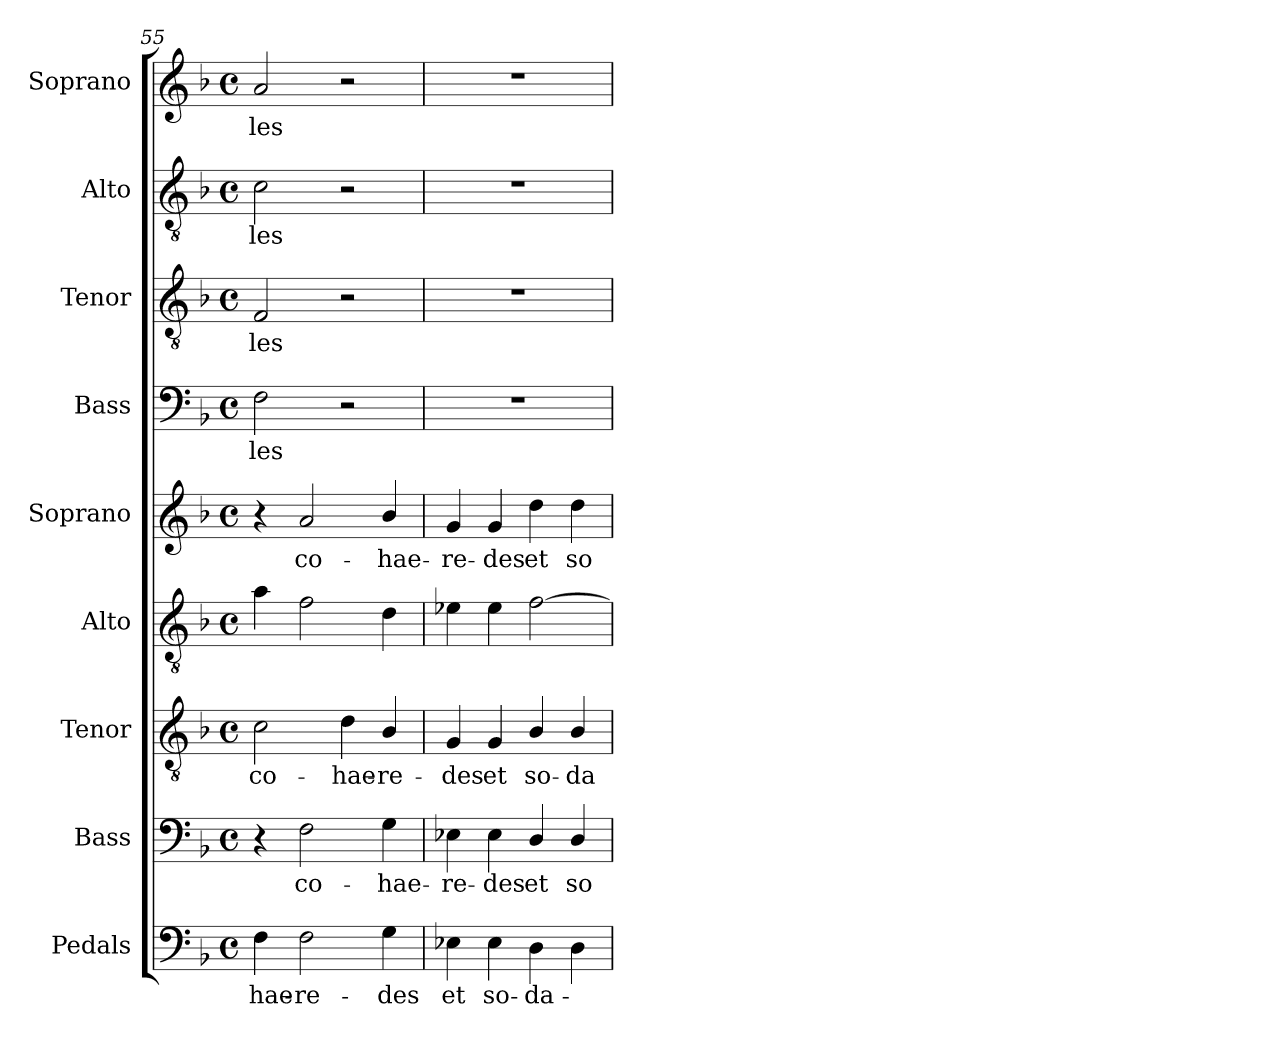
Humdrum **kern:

**kern	**text	**kern	**text	**kern	**text	**kern	**kern	**text	**kern	**text	**kern	**text	**kern	**text	**kern	**text
*part9	*part9	*part8	*part8	*part7	*part7	*part6	*part5	*part5	*part4	*part4	*part3	*part3	*part2	*part2	*part1	*part1
*staff9	*staff9	*staff8	*staff8	*staff7	*staff7	*staff6	*staff5	*staff5	*staff4	*staff4	*staff3	*staff3	*staff2	*staff2	*staff1	*staff1
*I"Pedals	*	*I"Bass	*	*I"Tenor	*	*I"Alto	*I"Soprano	*	*I"Bass	*	*I"Tenor	*	*I"Alto	*	*I"Soprano	*
*I'Ped.	*	*I'B.	*	*I'T.	*	*I'A.	*I'S.	*	*I'B.	*	*I'T.	*	*I'A.	*	*I'S.	*
*clefF4	*	*clefF4	*	*clefGv2	*	*clefGv2	*clefG2	*	*clefF4	*	*clefGv2	*	*clefGv2	*	*clefG2	*
*	*	*	*	*ITrd7c12	*	*ITrd7c12	*	*	*	*	*ITrd7c12	*	*ITrd7c12	*	*	*
*k[b-]	*	*k[b-]	*	*k[b-]	*	*k[b-]	*k[b-]	*	*k[b-]	*	*k[b-]	*	*k[b-]	*	*k[b-]	*
*F:	*	*F:	*	*F:	*	*F:	*F:	*	*F:	*	*F:	*	*F:	*	*F:	*
*M4/4	*	*M4/4	*	*M4/4	*	*M4/4	*M4/4	*	*M4/4	*	*M4/4	*	*M4/4	*	*M4/4	*
*met(c)	*	*met(c)	*	*met(c)	*	*met(c)	*met(c)	*	*met(c)	*	*met(c)	*	*met(c)	*	*met(c)	*
=55	=55	=55	=55	=55	=55	=55	=55	=55	=55	=55	=55	=55	=55	=55	=55	=55
!	!LO:LY:a:color=#000000	!	!	!	!	!	!	!	!	!	!	!	!	!	!	!
!	!	!	!	!	!LO:LY:b:color=#000000	!	!	!	!	!	!	!	!	!	!	!
!	!	!	!	!	!	!	!	!	!	!LO:LY:b:color=#000000	!	!	!	!	!	!
!	!	!	!	!	!	!	!	!	!	!	!	!LO:LY:b:color=#000000	!	!	!	!
!	!	!	!	!	!	!	!	!	!	!	!	!	!	!LO:LY:b:color=#000000	!	!
!	!	!	!	!	!	!	!	!	!	!	!	!	!	!	!	!LO:LY:b:color=#000000
4Fi\	-hae-	4r	.	2Ci\	co-	4Ai\	4r	.	2Fi\	-les	2FFi/	-les	2Ci\	-les	2ai/	-les
!	!LO:LY:a:color=#000000	!	!	!	!	!	!	!	!	!	!	!	!	!	!	!
!	!	!	!LO:LY:b:color=#000000	!	!	!	!	!	!	!	!	!	!	!	!	!
!	!	!	!	!	!	!	!	!LO:LY:b:color=#000000	!	!	!	!	!	!	!	!
2Fi\	-re-	2Fi\	co-	.	.	2Fi\	2ai/	co-	.	.	.	.	.	.	.	.
!	!	!	!	!	!LO:LY:b:color=#000000	!	!	!	!	!	!	!	!	!	!	!
.	.	.	.	4Di\	-hae-	.	.	.	2r	.	2r	.	2r	.	2r	.
!	!LO:LY:a:color=#000000	!	!	!	!	!	!	!	!	!	!	!	!	!	!	!
!	!	!	!LO:LY:b:color=#000000	!	!	!	!	!	!	!	!	!	!	!	!	!
!	!	!	!	!	!LO:LY:b:color=#000000	!	!	!	!	!	!	!	!	!	!	!
!	!	!	!	!	!	!	!	!LO:LY:b:color=#000000	!	!	!	!	!	!	!	!
4Gi\	-des	4Gi\	-hae-	4BB-i/	-re-	4Di\	4b-i/	-hae-	.	.	.	.	.	.	.	.
=56	=56	=56	=56	=56	=56	=56	=56	=56	=56	=56	=56	=56	=56	=56	=56	=56
!	!LO:LY:a:color=#000000	!	!	!	!	!	!	!	!	!	!	!	!	!	!	!
!	!	!	!LO:LY:b:color=#000000	!	!	!	!	!	!	!	!	!	!	!	!	!
!	!	!	!	!	!LO:LY:b:color=#000000	!	!	!	!	!	!	!	!	!	!	!
!	!	!	!	!	!	!	!	!LO:LY:b:color=#000000	!	!	!	!	!	!	!	!
4E-Xi\	et	4E-Xi\	-re-	4GGi/	-des	4E-Xi\	4gi/	-re-	1r	.	1r	.	1r	.	1r	.
!	!LO:LY:a:color=#000000	!	!	!	!	!	!	!	!	!	!	!	!	!	!	!
!	!	!	!LO:LY:b:color=#000000	!	!	!	!	!	!	!	!	!	!	!	!	!
!	!	!	!	!	!LO:LY:b:color=#000000	!	!	!	!	!	!	!	!	!	!	!
!	!	!	!	!	!	!	!	!LO:LY:b:color=#000000	!	!	!	!	!	!	!	!
4E-i\	so-	4E-i\	-des	4GGi/	et	4E-i\	4gi/	-des	.	.	.	.	.	.	.	.
!	!LO:LY:a:color=#000000	!	!	!	!	!	!	!	!	!	!	!	!	!	!	!
!	!	!	!LO:LY:b:color=#000000	!	!	!	!	!	!	!	!	!	!	!	!	!
!	!	!	!	!	!LO:LY:b:color=#000000	!	!	!	!	!	!	!	!	!	!	!
!	!	!	!	!	!	!	!	!LO:LY:b:color=#000000	!	!	!	!	!	!	!	!
4Di\	-da-	4Di/	et	4BB-i/	so-	[2Fi\	4ddi\	et	.	.	.	.	.	.	.	.
!	!	!	!LO:LY:b:color=#000000	!	!	!	!	!	!	!	!	!	!	!	!	!
!	!	!	!	!	!LO:LY:b:color=#000000	!	!	!	!	!	!	!	!	!	!	!
!	!	!	!	!	!	!	!	!LO:LY:b:color=#000000	!	!	!	!	!	!	!	!
4Di\	.	4Di/	so-	4BB-i/	-da-	.	4ddi\	so-	.	.	.	.	.	.	.	.
=	=	=	=	=	=	=	=	=	=	=	=	=	=	=	=	=
*-	*-	*-	*-	*-	*-	*-	*-	*-	*-	*-	*-	*-	*-	*-	*-	*-
